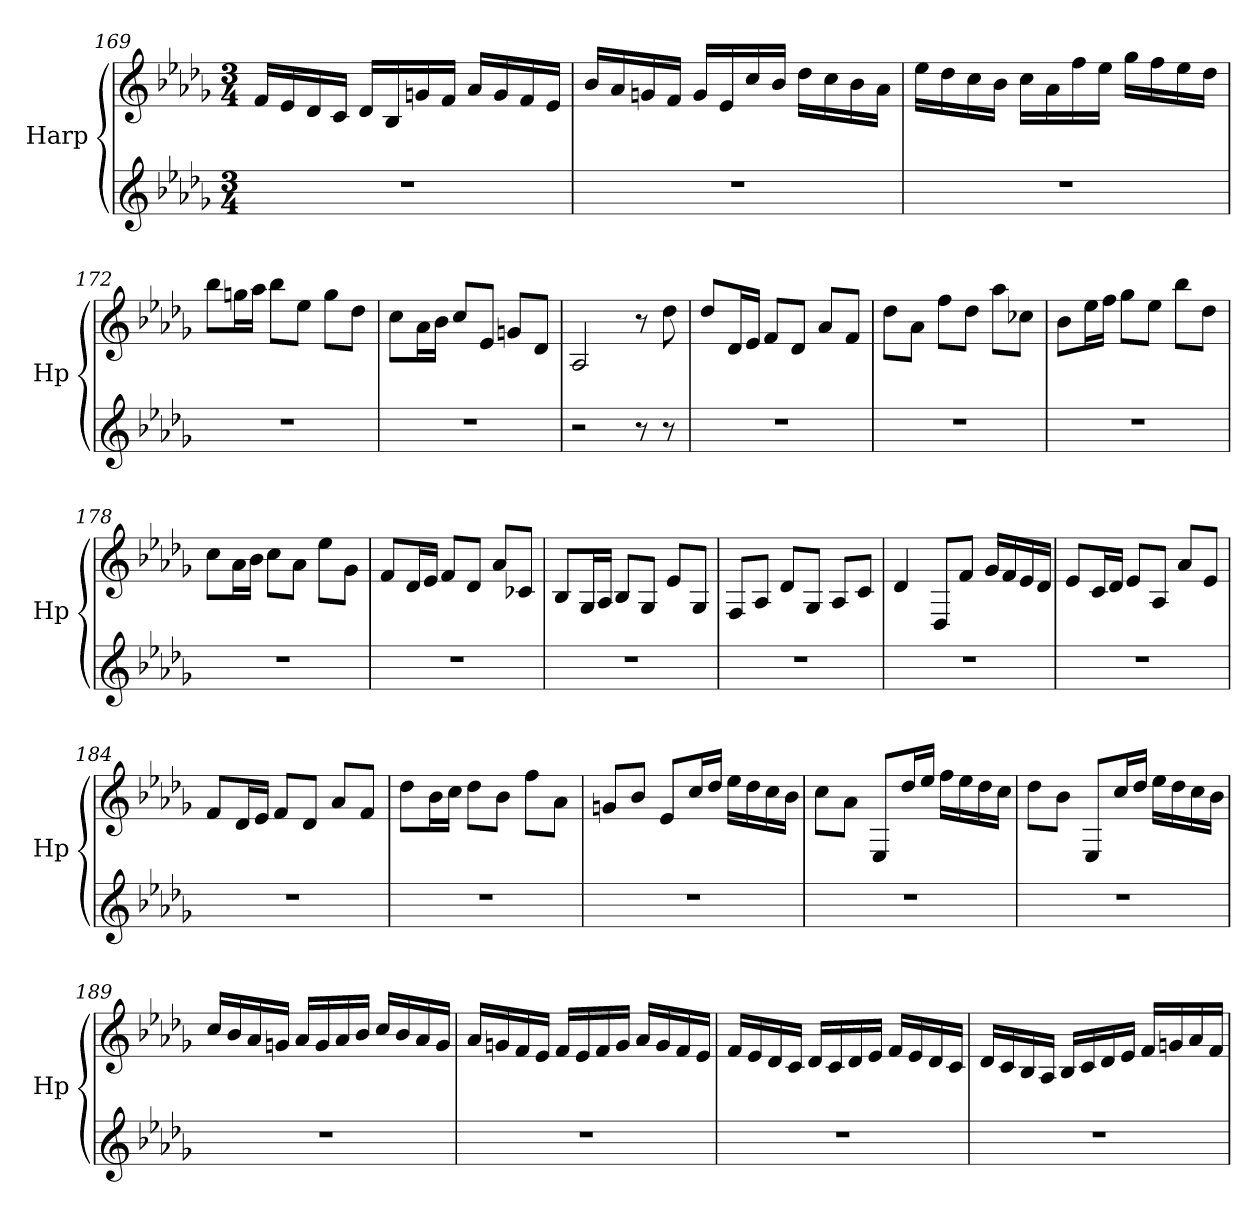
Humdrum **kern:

**kern	**kern
*part1	*part1
*staff2	*staff1
*I"Harp	*
*I'Hp	*
*clefG2	*clefG2
*k[b-e-a-d-g-]	*k[b-e-a-d-g-]
*M3/4	*M3/4
=169	=169
2.r	16f/LL
.	16e-/
.	16d-/
.	16c/JJ
.	16d-/LL
.	16B-/
.	16gn/
.	16f/JJ
.	16a-/LL
.	16g/
.	16f/
.	16e-/JJ
=170	=170
2.r	16b-/LL
.	16a-/
.	16gn/
.	16f/JJ
.	16g/LL
.	16e-/
.	16cc/
.	16b-/JJ
.	16dd-\LL
.	16cc\
.	16b-\
.	16a-\JJ
=171	=171
2.r	16ee-\LL
.	16dd-\
.	16cc\
.	16b-\JJ
.	16cc\LL
.	16a-\
.	16ff\
.	16ee-\JJ
.	16gg-\LL
.	16ff\
.	16ee-\
.	16dd-\JJ
!!LO:LB:g=z
=172	=172
2.r	8bb-\L
.	16ggn\L
.	16aa-\JJ
.	8bb-\L
.	8ee-\J
.	8gg\L
.	8dd-\J
=173	=173
2.r	8cc\L
.	16a-\L
.	16b-\JJ
.	8cc/L
.	8e-/J
.	8gn/L
.	8d-/J
=174	=174
2r	2A-/
8r	8r
8r	8dd-\
=175	=175
2.r	8dd-/L
.	16d-/L
.	16e-/JJ
.	8f/L
.	8d-/J
.	8a-/L
.	8f/J
=176	=176
2.r	8dd-\L
.	8a-\J
.	8ff\L
.	8dd-\J
.	8aa-\L
.	8cc-X\J
=177	=177
2.r	8b-\L
.	16ee-\L
.	16ff\JJ
.	8gg-\L
.	8ee-\J
.	8bb-\L
.	8dd-\J
!!LO:LB:g=z
=178	=178
2.r	8cc\L
.	16a-\L
.	16b-\JJ
.	8cc\L
.	8a-\J
.	8ee-\L
.	8g-\J
=179	=179
2.r	8f/L
.	16d-/L
.	16e-/JJ
.	8f/L
.	8d-/J
.	8a-/L
.	8c-X/J
=180	=180
2.r	8B-/L
.	16G-/L
.	16A-/JJ
.	8B-/L
.	8G-/J
.	8e-/L
.	8G-/J
=181	=181
2.r	8F/L
.	8A-/J
.	8d-/L
.	8G-/J
.	8A-/L
.	8c/J
=182	=182
2.r	4d-/
.	8D-/L
.	8f/J
.	16g-/LL
.	16f/
.	16e-/
.	16d-/JJ
!!LO:LB:g=z
=183	=183
2.r	8e-/L
.	16c/L
.	16d-/JJ
.	8e-/L
.	8A-/J
.	8a-/L
.	8e-/J
=184	=184
2.r	8f/L
.	16d-/L
.	16e-/JJ
.	8f/L
.	8d-/J
.	8a-/L
.	8f/J
=185	=185
2.r	8dd-\L
.	16b-\L
.	16cc\JJ
.	8dd-\L
.	8b-\J
.	8ff\L
.	8a-\J
=186	=186
2.r	8gn/L
.	8b-/J
.	8e-/L
.	16cc/L
.	16dd-/JJ
.	16ee-\LL
.	16dd-\
.	16cc\
.	16b-\JJ
=187	=187
2.r	8cc\L
.	8a-\J
.	8E-/L
.	16dd-/L
.	16ee-/JJ
.	16ff\LL
.	16ee-\
.	16dd-\
.	16cc\JJ
!!LO:LB:g=z
=188	=188
2.r	8dd-\L
.	8b-\J
.	8E-/L
.	16cc/L
.	16dd-/JJ
.	16ee-\LL
.	16dd-\
.	16cc\
.	16b-\JJ
=189	=189
2.r	16cc/LL
.	16b-/
.	16a-/
.	16gn/JJ
.	16a-/LL
.	16g/
.	16a-/
.	16b-/JJ
.	16cc/LL
.	16b-/
.	16a-/
.	16g/JJ
=190	=190
2.r	16a-/LL
.	16gn/
.	16f/
.	16e-/JJ
.	16f/LL
.	16e-/
.	16f/
.	16g/JJ
.	16a-/LL
.	16g/
.	16f/
.	16e-/JJ
!!LO:LB:g=z
=191	=191
2.r	16f/LL
.	16e-/
.	16d-/
.	16c/JJ
.	16d-/LL
.	16c/
.	16d-/
.	16e-/JJ
.	16f/LL
.	16e-/
.	16d-/
.	16c/JJ
=192	=192
2.r	16d-/LL
.	16c/
.	16B-/
.	16A-/JJ
.	16B-/LL
.	16c/
.	16d-/
.	16e-/JJ
.	16f/LL
.	16gn/
.	16a-/
.	16f/JJ
=	=
*-	*-
